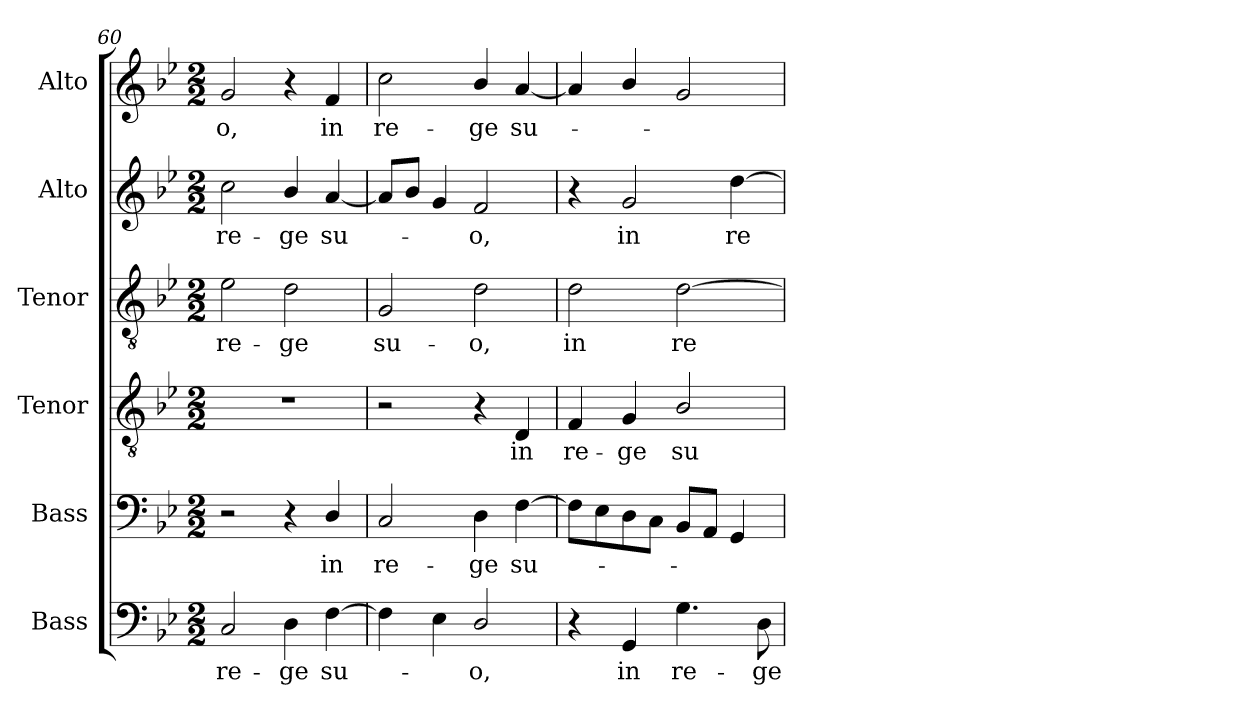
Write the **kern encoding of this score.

**kern	**text	**kern	**text	**kern	**text	**kern	**text	**kern	**text	**kern	**text
*part6	*part6	*part5	*part5	*part4	*part4	*part3	*part3	*part2	*part2	*part1	*part1
*staff6	*staff6	*staff5	*staff5	*staff4	*staff4	*staff3	*staff3	*staff2	*staff2	*staff1	*staff1
*I"Bass	*	*I"Bass	*	*I"Tenor	*	*I"Tenor	*	*I"Alto	*	*I"Alto	*
*I'B.	*	*I'B.	*	*I'T.	*	*I'T.	*	*I'A.	*	*I'A.	*
*clefF4	*	*clefF4	*	*clefGv2	*	*clefGv2	*	*clefG2	*	*clefG2	*
*	*	*	*	*ITrd7c12	*	*ITrd7c12	*	*	*	*	*
*k[b-e-]	*	*k[b-e-]	*	*k[b-e-]	*	*k[b-e-]	*	*k[b-e-]	*	*k[b-e-]	*
*B-:	*	*B-:	*	*B-:	*	*B-:	*	*B-:	*	*B-:	*
*M2/2	*	*M2/2	*	*M2/2	*	*M2/2	*	*M2/2	*	*M2/2	*
=60	=60	=60	=60	=60	=60	=60	=60	=60	=60	=60	=60
!	!LO:LY:b:color=#000000	!	!	!	!	!	!	!	!	!	!
!	!	!	!	!	!	!	!LO:LY:b:color=#000000	!	!	!	!
!	!	!	!	!	!	!	!	!	!LO:LY:b:color=#000000	!	!
!	!	!	!	!	!	!	!	!	!	!	!LO:LY:b:color=#000000
2Ci/	re-	2r	.	1r	.	2E-i\	re-	2cci\	re-	2gi/	-o,
!	!LO:LY:b:color=#000000	!	!	!	!	!	!	!	!	!	!
!	!	!	!	!	!	!	!LO:LY:b:color=#000000	!	!	!	!
!	!	!	!	!	!	!	!	!	!LO:LY:b:color=#000000	!	!
4Di\	-ge	4r	.	.	.	2Di\	-ge	4b-i/	-ge	4r	.
!	!LO:LY:b:color=#000000	!	!	!	!	!	!	!	!	!	!
!	!	!	!LO:LY:b:color=#000000	!	!	!	!	!	!	!	!
!	!	!	!	!	!	!	!	!	!LO:LY:b:color=#000000	!	!
!	!	!	!	!	!	!	!	!	!	!	!LO:LY:b:color=#000000
[4Fi\	su-	4Di/	in	.	.	.	.	[4ai/	su-	4fi/	in
=61	=61	=61	=61	=61	=61	=61	=61	=61	=61	=61	=61
!	!	!	!LO:LY:b:color=#000000	!	!	!	!	!	!	!	!
!	!	!	!	!	!	!	!LO:LY:b:color=#000000	!	!	!	!
!	!	!	!	!	!	!	!	!	!	!	!LO:LY:b:color=#000000
4Fi\]	.	2Ci/	re-	2r	.	2GGi/	su-	8ai/L]	.	2cci\	re-
.	.	.	.	.	.	.	.	8b-i/J	.	.	.
4E-i\	.	.	.	.	.	.	.	4gi/	.	.	.
!	!LO:LY:b:color=#000000	!	!	!	!	!	!	!	!	!	!
!	!	!	!LO:LY:b:color=#000000	!	!	!	!	!	!	!	!
!	!	!	!	!	!	!	!LO:LY:b:color=#000000	!	!	!	!
!	!	!	!	!	!	!	!	!	!LO:LY:b:color=#000000	!	!
!	!	!	!	!	!	!	!	!	!	!	!LO:LY:b:color=#000000
2Di/	-o,	4Di\	-ge	4r	.	2Di\	-o,	2fi/	-o,	4b-i/	-ge
!	!	!	!LO:LY:b:color=#000000	!	!	!	!	!	!	!	!
!	!	!	!	!	!LO:LY:b:color=#000000	!	!	!	!	!	!
!	!	!	!	!	!	!	!	!	!	!	!LO:LY:b:color=#000000
.	.	[4Fi\	su-	4DDi/	in	.	.	.	.	[4ai/	su-
=62	=62	=62	=62	=62	=62	=62	=62	=62	=62	=62	=62
!	!	!	!	!	!LO:LY:b:color=#000000	!	!	!	!	!	!
!	!	!	!	!	!	!	!LO:LY:b:color=#000000	!	!	!	!
4r	.	8Fi\L]	.	4FFi/	re-	2Di\	in	4r	.	4ai/]	.
.	.	8E-i\	.	.	.	.	.	.	.	.	.
!	!LO:LY:b:color=#000000	!	!	!	!	!	!	!	!	!	!
!	!	!	!	!	!LO:LY:b:color=#000000	!	!	!	!	!	!
!	!	!	!	!	!	!	!	!	!LO:LY:b:color=#000000	!	!
4GGi/	in	8Di\	.	4GGi/	-ge	.	.	2gi/	in	4b-i/	.
.	.	8Ci\J	.	.	.	.	.	.	.	.	.
!	!LO:LY:b:color=#000000	!	!	!	!	!	!	!	!	!	!
!	!	!	!	!	!LO:LY:b:color=#000000	!	!	!	!	!	!
!	!	!	!	!	!	!	!LO:LY:b:color=#000000	!	!	!	!
4.Gi\	re-	8BB-i/L	.	2BB-i/	su-	[2Di\	re-	.	.	2gi/	.
.	.	8AAi/J	.	.	.	.	.	.	.	.	.
!	!	!	!	!	!	!	!	!	!LO:LY:b:color=#000000	!	!
.	.	4GGi/	.	.	.	.	.	[4ddi\	re-	.	.
!	!LO:LY:b:color=#000000	!	!	!	!	!	!	!	!	!	!
8Di\	-ge	.	.	.	.	.	.	.	.	.	.
=	=	=	=	=	=	=	=	=	=	=	=
*-	*-	*-	*-	*-	*-	*-	*-	*-	*-	*-	*-
